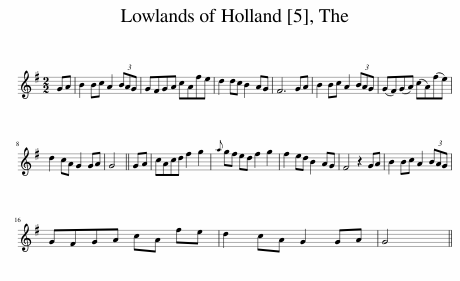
X:1
L:1/8
M:2/2
I:linebreak $
K:G
V:1 treble
V:1
 GA | B2 Bc A2 (3BAG | GFGA cAfe | d2 dc B2 AG | F6 GA | %5
 B2 Bc A2 (3BAG | (GF)(GA) (cA)(fe) |$ d2 cA G2 GA | G4 || GA | %10
 cAcd f2 g2 |{a} gf ed f2 g2 | f2 ed B2 AG | F4 z2 GA | B2 Bc A2 (3BAG |$ %15
 GFGA cA fe | d2 cA G2 GA | G4 || %18
